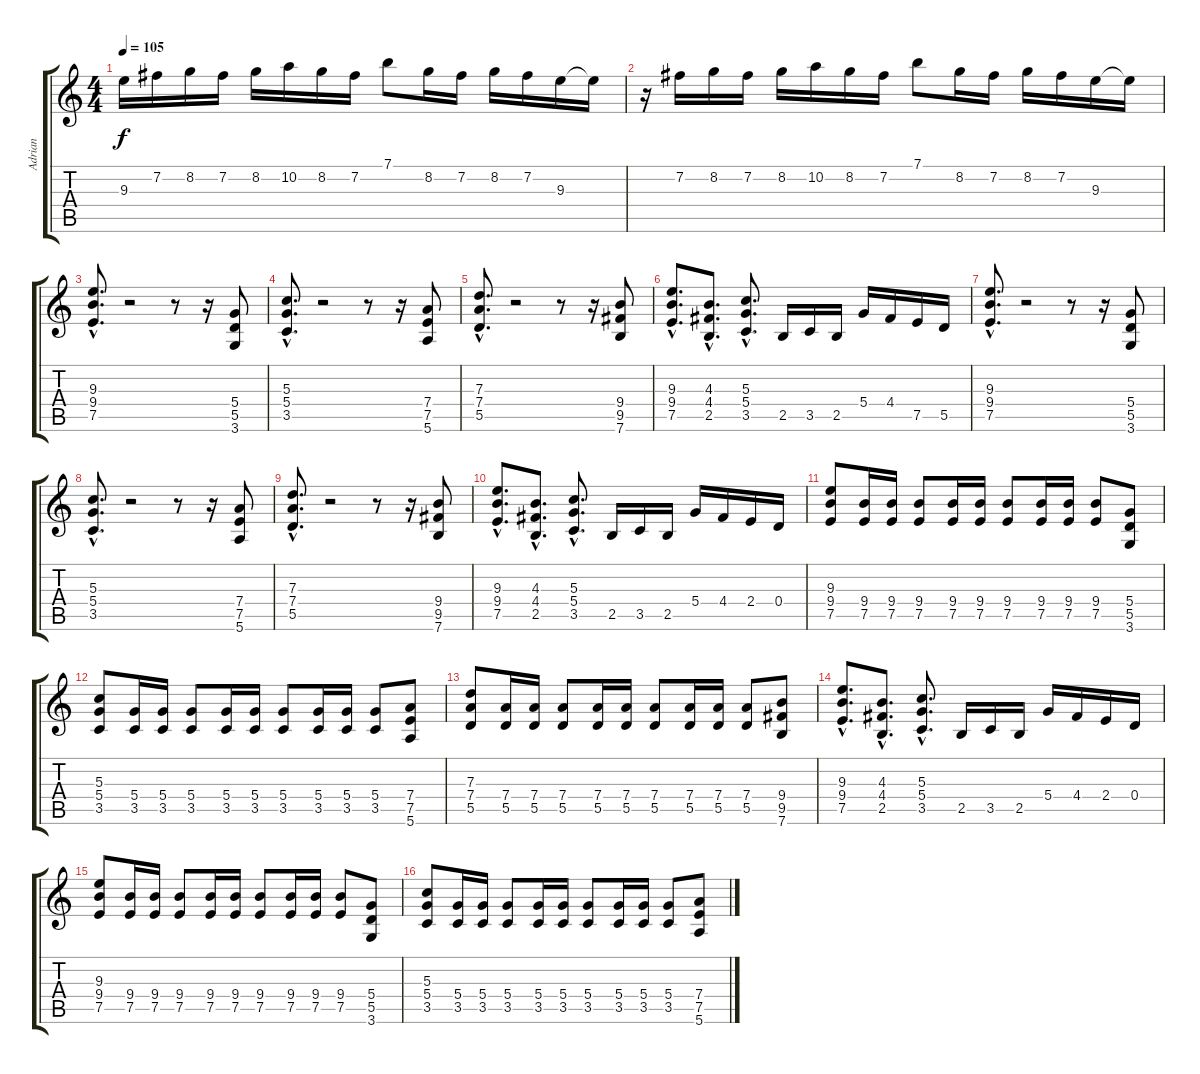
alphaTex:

\track ("Adrian" "Adrian") {instrument distortionguitar}
\staff {score tabs}
\tuning (E4 B3 G3 D3 A2 E2) {hide}
\ts (4 4)
\tempo 105
\clef g2
\ks c
9.3.16{dy f} 7.2.16 8.2.16 7.2.16 8.2.16 10.2.16 8.2.16 7.2.16 7.1.8 8.2.16 7.2.16 8.2.16 7.2.16 9.3.16 9.3{t}.16 |
r.16 7.2.16 8.2.16 7.2.16 8.2.16 10.2.16 8.2.16 7.2.16 7.1.8 8.2.16 7.2.16 8.2.16 7.2.16 9.3.16 9.3{t}.16 |
(9.3{hac} 9.4{hac} 7.5{hac}).8{d} r.2 r.8 r.16 (5.4 5.5 3.6).8 |
(5.3{hac} 5.4{hac} 3.5{hac}).8{d} r.2 r.8 r.16 (7.4 7.5 5.6).8 |
(7.3{hac} 7.4{hac} 5.5{hac}).8{d} r.2 r.8 r.16 (9.4 9.5 7.6).8 |
(9.3{hac} 9.4{hac} 7.5{hac}).8{d} (4.3{hac} 4.4{hac} 2.5{hac}).8{d} (5.3{hac} 5.4{hac} 3.5{hac}).8{d} 2.5.16 3.5.16 2.5.16 5.4.16 4.4.16 7.5.16 5.5.16 |
(9.3{hac} 9.4{hac} 7.5{hac}).8{d} r.2 r.8 r.16 (5.4 5.5 3.6).8 |
(5.3{hac} 5.4{hac} 3.5{hac}).8{d} r.2 r.8 r.16 (7.4 7.5 5.6).8 |
(7.3{hac} 7.4{hac} 5.5{hac}).8{d} r.2 r.8 r.16 (9.4 9.5 7.6).8 |
(9.3{hac} 9.4{hac} 7.5{hac}).8{d} (4.3{hac} 4.4{hac} 2.5{hac}).8{d} (5.3{hac} 5.4{hac} 3.5{hac}).8{d} 2.5.16 3.5.16 2.5.16 5.4.16 4.4.16 2.4.16 0.4.16 |
(9.3 9.4 7.5).8 (9.4 7.5).16 (9.4 7.5).16 (9.4 7.5).8 (9.4 7.5).16 (9.4 7.5).16 (9.4 7.5).8 (9.4 7.5).16 (9.4 7.5).16 (9.4 7.5).8 (5.4 5.5 3.6).8 |
(5.3 5.4 3.5).8 (5.4 3.5).16 (5.4 3.5).16 (5.4 3.5).8 (5.4 3.5).16 (5.4 3.5).16 (5.4 3.5).8 (5.4 3.5).16 (5.4 3.5).16 (5.4 3.5).8 (7.4 7.5 5.6).8 |
(7.3 7.4 5.5).8 (7.4 5.5).16 (7.4 5.5).16 (7.4 5.5).8 (7.4 5.5).16 (7.4 5.5).16 (7.4 5.5).8 (7.4 5.5).16 (7.4 5.5).16 (7.4 5.5).8 (9.4 9.5 7.6).8 |
(9.3{hac} 9.4{hac} 7.5{hac}).8{d} (4.3{hac} 4.4{hac} 2.5{hac}).8{d} (5.3{hac} 5.4{hac} 3.5{hac}).8{d} 2.5.16 3.5.16 2.5.16 5.4.16 4.4.16 2.4.16 0.4.16 |
(9.3 9.4 7.5).8 (9.4 7.5).16 (9.4 7.5).16 (9.4 7.5).8 (9.4 7.5).16 (9.4 7.5).16 (9.4 7.5).8 (9.4 7.5).16 (9.4 7.5).16 (9.4 7.5).8 (5.4 5.5 3.6).8 |
(5.3 5.4 3.5).8 (5.4 3.5).16 (5.4 3.5).16 (5.4 3.5).8 (5.4 3.5).16 (5.4 3.5).16 (5.4 3.5).8 (5.4 3.5).16 (5.4 3.5).16 (5.4 3.5).8 (7.4 7.5 5.6).8
